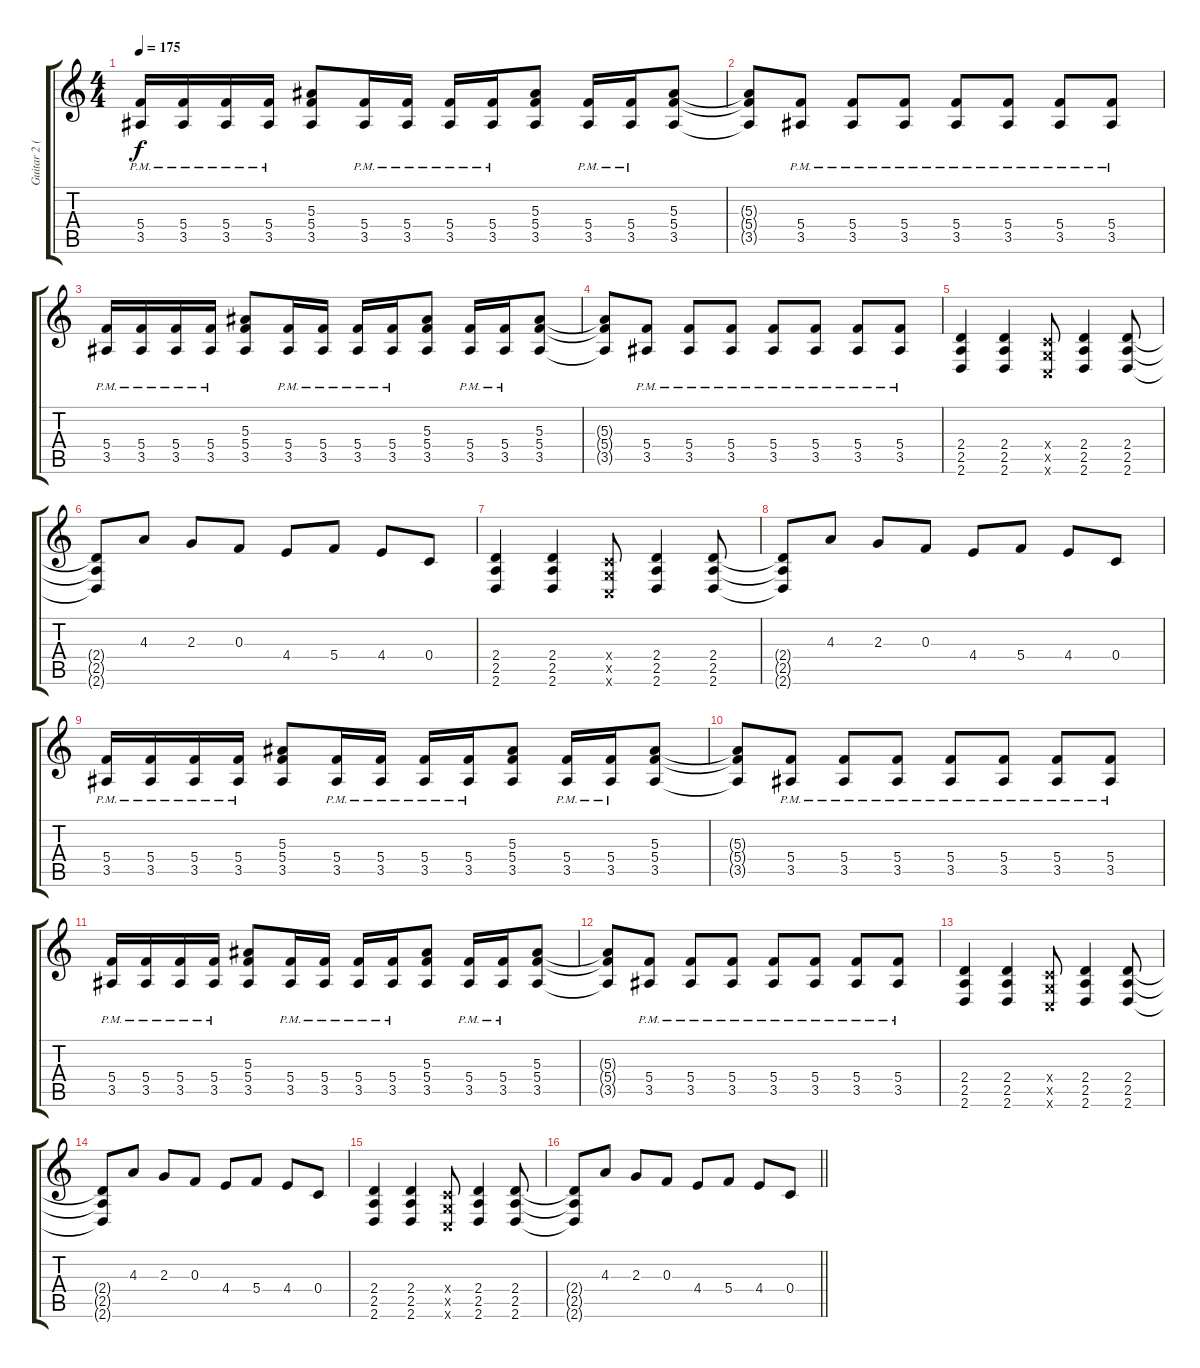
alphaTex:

\track ("Guitar 2 (Distorted- Padget)" "Guitar 2 (") {instrument distortionguitar}
\staff {score tabs}
\tuning (D4 A3 F3 C3 G2 C2) {hide}
\ts (4 4)
\tempo 175
\clef g2
\ks c
(5.4{pm} 3.5{pm}).16{dy f} (5.4{pm} 3.5{pm}).16 (5.4{pm} 3.5{pm}).16 (5.4{pm} 3.5{pm}).16 (5.3 5.4 3.5).8 (5.4{pm} 3.5{pm}).16 (5.4{pm} 3.5{pm}).16 (5.4{pm} 3.5{pm}).16 (5.4{pm} 3.5{pm}).16 (5.3 5.4 3.5).8 (5.4{pm} 3.5{pm}).16 (5.4{pm} 3.5).16 (5.3 5.4 3.5).8 |
(5.3{t} 5.4{t} 3.5{t}).8 (5.4{pm} 3.5{pm}).8 (5.4{pm} 3.5{pm}).8 (5.4{pm} 3.5{pm}).8 (5.4{pm} 3.5{pm}).8 (5.4{pm} 3.5{pm}).8 (5.4{pm} 3.5{pm}).8 (5.4{pm} 3.5{pm}).8 |
(5.4{pm} 3.5{pm}).16 (5.4{pm} 3.5{pm}).16 (5.4{pm} 3.5{pm}).16 (5.4{pm} 3.5{pm}).16 (5.3 5.4 3.5).8 (5.4{pm} 3.5{pm}).16 (5.4{pm} 3.5{pm}).16 (5.4{pm} 3.5{pm}).16 (5.4{pm} 3.5{pm}).16 (5.3 5.4 3.5).8 (5.4{pm} 3.5{pm}).16 (5.4{pm} 3.5).16 (5.3 5.4 3.5).8 |
(5.3{t} 5.4{t} 3.5{t}).8 (5.4{pm} 3.5{pm}).8 (5.4{pm} 3.5{pm}).8 (5.4{pm} 3.5{pm}).8 (5.4{pm} 3.5{pm}).8 (5.4{pm} 3.5{pm}).8 (5.4{pm} 3.5{pm}).8 (5.4{pm} 3.5{pm}).8 |
(2.4 2.5 2.6).4 (2.4 2.5 2.6).4 (0.4{x} 0.5{x} 0.6{x}).8 (2.4 2.5 2.6).4 (2.4 2.5 2.6).8 |
(2.4{t} 2.5{t} 2.6{t}).8 4.3.8 2.3.8 0.3.8 4.4.8 5.4.8 4.4.8 0.4.8 |
(2.4 2.5 2.6).4 (2.4 2.5 2.6).4 (0.4{x} 0.5{x} 0.6{x}).8 (2.4 2.5 2.6).4 (2.4 2.5 2.6).8 |
(2.4{t} 2.5{t} 2.6{t}).8 4.3.8 2.3.8 0.3.8 4.4.8 5.4.8 4.4.8 0.4.8 |
(5.4{pm} 3.5{pm}).16 (5.4{pm} 3.5{pm}).16 (5.4{pm} 3.5{pm}).16 (5.4{pm} 3.5{pm}).16 (5.3 5.4 3.5).8 (5.4{pm} 3.5{pm}).16 (5.4{pm} 3.5{pm}).16 (5.4{pm} 3.5{pm}).16 (5.4{pm} 3.5{pm}).16 (5.3 5.4 3.5).8 (5.4{pm} 3.5{pm}).16 (5.4{pm} 3.5).16 (5.3 5.4 3.5).8 |
(5.3{t} 5.4{t} 3.5{t}).8 (5.4{pm} 3.5{pm}).8 (5.4{pm} 3.5{pm}).8 (5.4{pm} 3.5{pm}).8 (5.4{pm} 3.5{pm}).8 (5.4{pm} 3.5{pm}).8 (5.4{pm} 3.5{pm}).8 (5.4{pm} 3.5{pm}).8 |
(5.4{pm} 3.5{pm}).16 (5.4{pm} 3.5{pm}).16 (5.4{pm} 3.5{pm}).16 (5.4{pm} 3.5{pm}).16 (5.3 5.4 3.5).8 (5.4{pm} 3.5{pm}).16 (5.4{pm} 3.5{pm}).16 (5.4{pm} 3.5{pm}).16 (5.4{pm} 3.5{pm}).16 (5.3 5.4 3.5).8 (5.4{pm} 3.5{pm}).16 (5.4{pm} 3.5).16 (5.3 5.4 3.5).8 |
(5.3{t} 5.4{t} 3.5{t}).8 (5.4{pm} 3.5{pm}).8 (5.4{pm} 3.5{pm}).8 (5.4{pm} 3.5{pm}).8 (5.4{pm} 3.5{pm}).8 (5.4{pm} 3.5{pm}).8 (5.4{pm} 3.5{pm}).8 (5.4{pm} 3.5{pm}).8 |
(2.4 2.5 2.6).4 (2.4 2.5 2.6).4 (0.4{x} 0.5{x} 0.6{x}).8 (2.4 2.5 2.6).4 (2.4 2.5 2.6).8 |
(2.4{t} 2.5{t} 2.6{t}).8 4.3.8 2.3.8 0.3.8 4.4.8 5.4.8 4.4.8 0.4.8 |
(2.4 2.5 2.6).4 (2.4 2.5 2.6).4 (0.4{x} 0.5{x} 0.6{x}).8 (2.4 2.5 2.6).4 (2.4 2.5 2.6).8 |
\barLineRight lightlight
(2.4{t} 2.5{t} 2.6{t}).8 4.3.8 2.3.8 0.3.8 4.4.8 5.4.8 4.4.8 0.4.8
